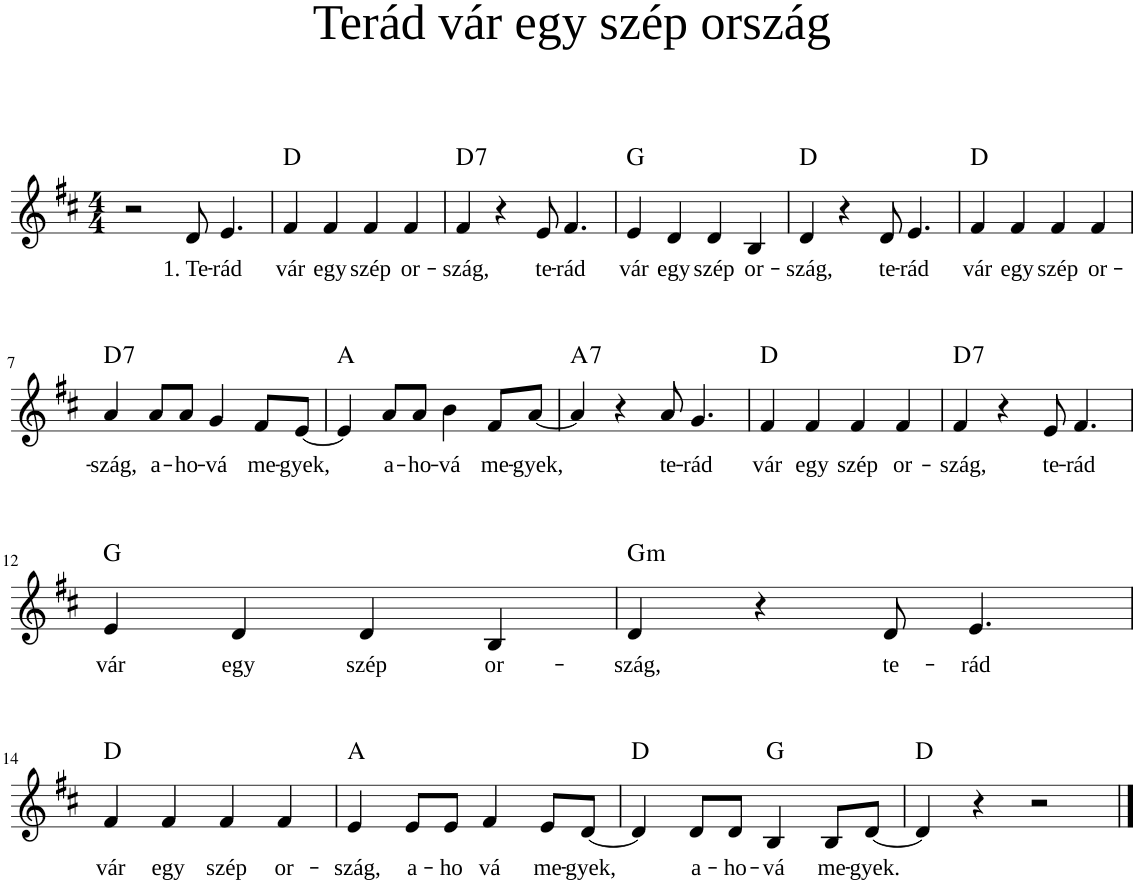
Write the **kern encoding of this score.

**kern	**text	**harte
*part1	*part1	*part1
*staff1	*staff1	*
*I"Voice	*	*
*clefG2	*	*
*k[f#c#]	*	*
*M4/4	*	*
=1	=1	=1
2r	.	.
!	!LO:LY:b	!
8d/	1. Te-	.
!	!LO:LY:b	!
4.e/	-rád	.
=2	=2	=2
!	!LO:LY:b	!LO:H:kt=N.C.
4f#/	vár	N
!	!LO:LY:b	!
4f#/	egy	.
!	!LO:LY:b	!
4f#/	szép	.
!	!LO:LY:b	!
4f#/	or-	.
=3	=3	=3
!	!LO:LY:b	!LO:H:kt=7
4f#/	-szág,	D:7
4r	.	.
!	!LO:LY:b	!
8e/	te-	.
!	!LO:LY:b	!
4.f#/	-rád	.
=4	=4	=4
!	!LO:LY:b	!LO:H:kt=N.C.
4e/	vár	N
!	!LO:LY:b	!
4d/	egy	.
!	!LO:LY:b	!
4d/	szép	.
!	!LO:LY:b	!
4B/	or-	.
=5	=5	=5
!	!LO:LY:b	!LO:H:kt=N.C.
4d/	-szág,	N
4r	.	.
!	!LO:LY:b	!
8d/	te-	.
!	!LO:LY:b	!
4.e/	-rád	.
=6	=6	=6
!	!LO:LY:b	!LO:H:kt=N.C.
4f#/	vár	N
!	!LO:LY:b	!
4f#/	egy	.
!	!LO:LY:b	!
4f#/	szép	.
!	!LO:LY:b	!
4f#/	or-	.
!!LO:LB:g=z
=7	=7	=7
!	!LO:LY:b	!LO:H:kt=7
4a/	-szág,	D:7
!	!LO:LY:b	!
8a/L	a-	.
!	!LO:LY:b	!
8a/J	-ho-	.
!	!LO:LY:b	!
4g/	-vá	.
!	!LO:LY:b	!
8f#/L	me-	.
!	!LO:LY:b	!
[8e/J	-gyek,	.
=8	=8	=8
!	!	!LO:H:kt=N.C.
4e/]	.	N
!	!LO:LY:b	!
8a/L	a-	.
!	!LO:LY:b	!
8a/J	-ho-	.
!	!LO:LY:b	!
4b\	-vá	.
!	!LO:LY:b	!
8f#/L	me-	.
!	!LO:LY:b	!
[8a/J	-gyek,	.
=9	=9	=9
!	!	!LO:H:kt=7
4a/]	.	A:7
4r	.	.
!	!LO:LY:b	!
8a/	te-	.
!	!LO:LY:b	!
4.g/	-rád	.
=10	=10	=10
!	!LO:LY:b	!LO:H:kt=N.C.
4f#/	vár	N
!	!LO:LY:b	!
4f#/	egy	.
!	!LO:LY:b	!
4f#/	szép	.
!	!LO:LY:b	!
4f#/	or-	.
=11	=11	=11
!	!LO:LY:b	!LO:H:kt=7
4f#/	-szág,	D:7
4r	.	.
!	!LO:LY:b	!
8e/	te-	.
!	!LO:LY:b	!
4.f#/	-rád	.
!!LO:LB:g=z
=12	=12	=12
!	!LO:LY:b	!LO:H:kt=N.C.
4e/	vár	N
!	!LO:LY:b	!
4d/	egy	.
!	!LO:LY:b	!
4d/	szép	.
!	!LO:LY:b	!
4B/	or-	.
=13	=13	=13
!	!LO:LY:b	!LO:H:kt=m
4d/	-szág,	G:min
4r	.	.
!	!LO:LY:b	!
8d/	te-	.
!	!LO:LY:b	!
4.e/	-rád	.
!!LO:LB:g=z
=14	=14	=14
!	!LO:LY:b	!LO:H:kt=N.C.
4f#/	vár	N
!	!LO:LY:b	!
4f#/	egy	.
!	!LO:LY:b	!
4f#/	szép	.
!	!LO:LY:b	!
4f#/	or-	.
=15	=15	=15
!	!LO:LY:b	!LO:H:kt=N.C.
4e/	-szág,	N
!	!LO:LY:b	!
8e/L	a-	.
!	!LO:LY:b	!
8e/J	-ho	.
!	!LO:LY:b	!
4f#/	vá	.
!	!LO:LY:b	!
8e/L	me-	.
!	!LO:LY:b	!
[8d/J	-gyek,	.
=16	=16	=16
!	!	!LO:H:kt=N.C.
4d/]	.	N
!	!LO:LY:b	!
8d/L	a-	.
!	!LO:LY:b	!
8d/J	-ho-	.
!	!LO:LY:b	!LO:H:kt=N.C.
4B/	-vá	N
!	!LO:LY:b	!
8B/L	me-	.
!	!LO:LY:b	!
[8d/J	-gyek.	.
=17	=17	=17
!	!	!LO:H:kt=N.C.
4d/]	.	N
4r	.	.
2r	.	.
==	==	==
*-	*-	*-
